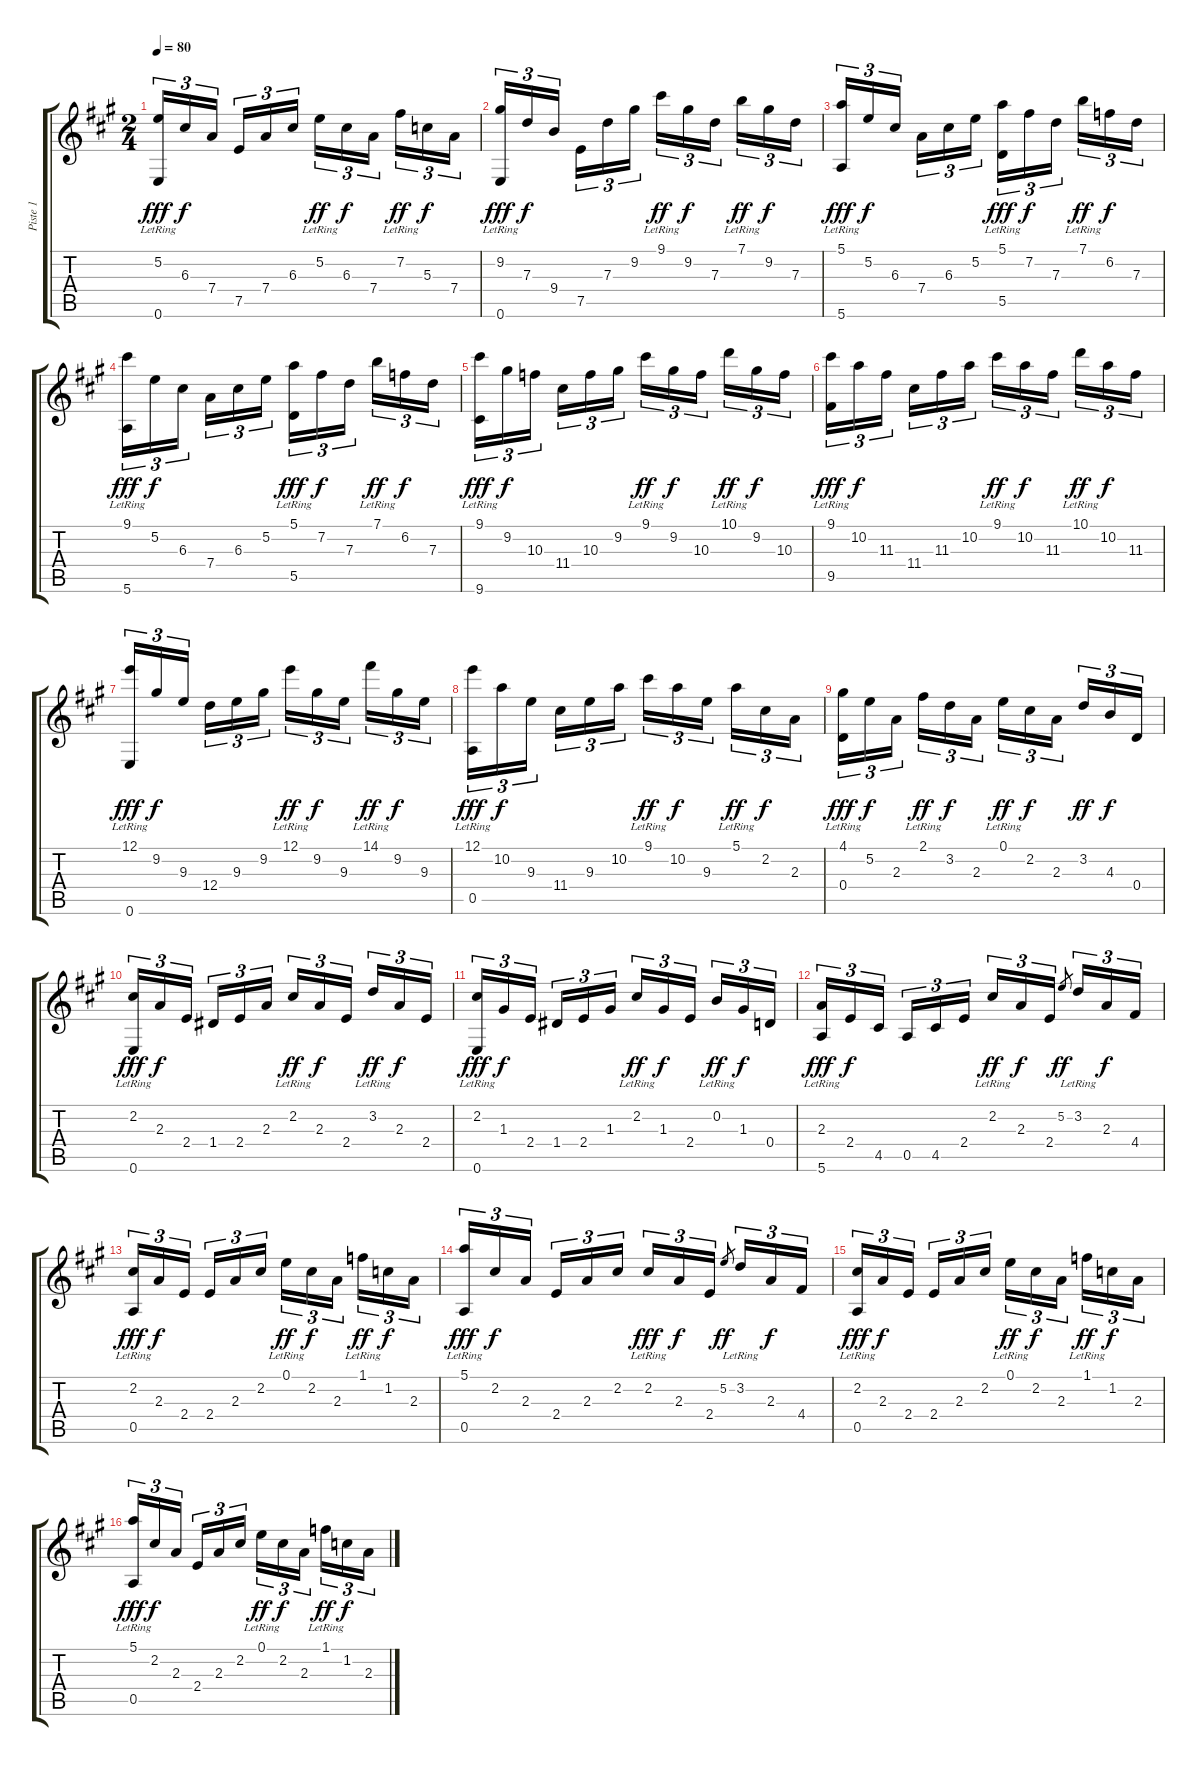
\track ("Piste 1" "Piste 1") {instrument acousticguitarnylon}
\staff {score tabs}
\tuning (E4 B3 G3 D3 A2 E2) {hide}
\ts (2 4)
\tempo 80
\clef g2
\ks a
(5.2 0.6{lr}).16{tu (3 2) dy fff} 6.3.16{tu (3 2) dy f} 7.4.16{tu (3 2)} 7.5.16{tu (3 2)} 7.4.16{tu (3 2)} 6.3.16{tu (3 2)} 5.2{lr}.16{tu (3 2) dy ff} 6.3.16{tu (3 2) dy f} 7.4.16{tu (3 2)} 7.2{lr}.16{tu (3 2) dy ff} 5.3.16{tu (3 2) dy f} 7.4.16{tu (3 2)} |
(9.2 0.6{lr}).16{tu (3 2) dy fff} 7.3.16{tu (3 2) dy f} 9.4.16{tu (3 2)} 7.5.16{tu (3 2)} 7.3.16{tu (3 2)} 9.2.16{tu (3 2)} 9.1{lr}.16{tu (3 2) dy ff} 9.2.16{tu (3 2) dy f} 7.3.16{tu (3 2)} 7.1{lr}.16{tu (3 2) dy ff} 9.2.16{tu (3 2) dy f} 7.3.16{tu (3 2)} |
(5.1{lr} 5.6{lr}).16{tu (3 2) dy fff} 5.2.16{tu (3 2) dy f} 6.3.16{tu (3 2)} 7.4.16{tu (3 2)} 6.3.16{tu (3 2)} 5.2.16{tu (3 2)} (5.1{lr} 5.5).16{tu (3 2) dy fff} 7.2.16{tu (3 2) dy f} 7.3.16{tu (3 2)} 7.1{lr}.16{tu (3 2) dy ff} 6.2.16{tu (3 2) dy f} 7.3.16{tu (3 2)} |
(9.1{lr} 5.6{lr}).16{tu (3 2) dy fff} 5.2.16{tu (3 2) dy f} 6.3.16{tu (3 2)} 7.4.16{tu (3 2)} 6.3.16{tu (3 2)} 5.2.16{tu (3 2)} (5.1{lr} 5.5).16{tu (3 2) dy fff} 7.2.16{tu (3 2) dy f} 7.3.16{tu (3 2)} 7.1{lr}.16{tu (3 2) dy ff} 6.2.16{tu (3 2) dy f} 7.3.16{tu (3 2)} |
(9.1{lr} 9.6{lr}).16{tu (3 2) dy fff} 9.2.16{tu (3 2) dy f} 10.3.16{tu (3 2)} 11.4.16{tu (3 2)} 10.3.16{tu (3 2)} 9.2.16{tu (3 2)} 9.1{lr}.16{tu (3 2) dy ff} 9.2.16{tu (3 2) dy f} 10.3.16{tu (3 2)} 10.1{lr}.16{tu (3 2) dy ff} 9.2.16{tu (3 2) dy f} 10.3.16{tu (3 2)} |
(9.1{lr} 9.5).16{tu (3 2) dy fff} 10.2.16{tu (3 2) dy f} 11.3.16{tu (3 2)} 11.4.16{tu (3 2)} 11.3.16{tu (3 2)} 10.2.16{tu (3 2)} 9.1{lr}.16{tu (3 2) dy ff} 10.2.16{tu (3 2) dy f} 11.3.16{tu (3 2)} 10.1{lr}.16{tu (3 2) dy ff} 10.2.16{tu (3 2) dy f} 11.3.16{tu (3 2)} |
(12.1{lr} 0.6{lr}).16{tu (3 2) dy fff} 9.2.16{tu (3 2) dy f} 9.3.16{tu (3 2)} 12.4.16{tu (3 2)} 9.3.16{tu (3 2)} 9.2.16{tu (3 2)} 12.1{lr}.16{tu (3 2) dy ff} 9.2.16{tu (3 2) dy f} 9.3.16{tu (3 2)} 14.1{lr}.16{tu (3 2) dy ff} 9.2.16{tu (3 2) dy f} 9.3.16{tu (3 2)} |
(12.1{lr} 0.5).16{tu (3 2) dy fff} 10.2.16{tu (3 2) dy f} 9.3.16{tu (3 2)} 11.4.16{tu (3 2)} 9.3.16{tu (3 2)} 10.2.16{tu (3 2)} 9.1{lr}.16{tu (3 2) dy ff} 10.2.16{tu (3 2) dy f} 9.3.16{tu (3 2)} 5.1{lr}.16{tu (3 2) dy ff} 2.2.16{tu (3 2) dy f} 2.3.16{tu (3 2)} |
(4.1{lr} 0.4).16{tu (3 2) dy fff} 5.2.16{tu (3 2) dy f} 2.3.16{tu (3 2)} 2.1{lr}.16{tu (3 2) dy ff} 3.2.16{tu (3 2) dy f} 2.3.16{tu (3 2)} 0.1{lr}.16{tu (3 2) dy ff} 2.2.16{tu (3 2) dy f} 2.3.16{tu (3 2)} 3.2.16{tu (3 2) dy ff} 4.3.16{tu (3 2) dy f} 0.4.16{tu (3 2)} |
(2.2 0.6{lr}).16{tu (3 2) dy fff} 2.3.16{tu (3 2) dy f} 2.4.16{tu (3 2)} 1.4.16{tu (3 2)} 2.4.16{tu (3 2)} 2.3.16{tu (3 2)} 2.2{lr}.16{tu (3 2) dy ff} 2.3.16{tu (3 2) dy f} 2.4.16{tu (3 2)} 3.2{lr}.16{tu (3 2) dy ff} 2.3.16{tu (3 2) dy f} 2.4.16{tu (3 2)} |
(2.2{lr} 0.6{lr}).16{tu (3 2) dy fff} 1.3.16{tu (3 2) dy f} 2.4.16{tu (3 2)} 1.4.16{tu (3 2)} 2.4.16{tu (3 2)} 1.3.16{tu (3 2)} 2.2{lr}.16{tu (3 2) dy ff} 1.3.16{tu (3 2) dy f} 2.4.16{tu (3 2)} 0.2{lr}.16{tu (3 2) dy ff} 1.3.16{tu (3 2) dy f} 0.4.16{tu (3 2)} |
(2.3{lr} 5.6{lr}).16{tu (3 2) dy fff} 2.4.16{tu (3 2) dy f} 4.5.16{tu (3 2)} 0.5.16{tu (3 2)} 4.5.16{tu (3 2)} 2.4.16{tu (3 2)} 2.2{lr}.16{tu (3 2) dy ff} 2.3.16{tu (3 2) dy f} 2.4.16{tu (3 2)} 5.2.8{gr dy ff} 3.2{lr}.16{tu (3 2)} 2.3.16{tu (3 2) dy f} 4.4.16{tu (3 2)} |
(2.2{lr} 0.5).16{tu (3 2) dy fff} 2.3.16{tu (3 2) dy f} 2.4.16{tu (3 2)} 2.4.16{tu (3 2)} 2.3.16{tu (3 2)} 2.2.16{tu (3 2)} 0.1{lr}.16{tu (3 2) dy ff} 2.2.16{tu (3 2) dy f} 2.3.16{tu (3 2)} 1.1{lr}.16{tu (3 2) dy ff} 1.2.16{tu (3 2) dy f} 2.3.16{tu (3 2)} |
(5.1{lr} 0.5).16{tu (3 2) dy fff} 2.2.16{tu (3 2) dy f} 2.3.16{tu (3 2)} 2.4.16{tu (3 2)} 2.3.16{tu (3 2)} 2.2.16{tu (3 2)} 2.2{lr}.16{tu (3 2) dy fff} 2.3.16{tu (3 2) dy f} 2.4.16{tu (3 2)} 5.2.8{gr dy ff} 3.2{lr}.16{tu (3 2)} 2.3.16{tu (3 2) dy f} 4.4.16{tu (3 2)} |
(2.2{lr} 0.5).16{tu (3 2) dy fff} 2.3.16{tu (3 2) dy f} 2.4.16{tu (3 2)} 2.4.16{tu (3 2)} 2.3.16{tu (3 2)} 2.2.16{tu (3 2)} 0.1{lr}.16{tu (3 2) dy ff} 2.2.16{tu (3 2) dy f} 2.3.16{tu (3 2)} 1.1{lr}.16{tu (3 2) dy ff} 1.2.16{tu (3 2) dy f} 2.3.16{tu (3 2)} |
(5.1{lr} 0.5).16{tu (3 2) dy fff} 2.2.16{tu (3 2) dy f} 2.3.16{tu (3 2)} 2.4.16{tu (3 2)} 2.3.16{tu (3 2)} 2.2.16{tu (3 2)} 0.1{lr}.16{tu (3 2) dy ff} 2.2.16{tu (3 2) dy f} 2.3.16{tu (3 2)} 1.1{lr}.16{tu (3 2) dy ff} 1.2.16{tu (3 2) dy f} 2.3.16{tu (3 2)}
